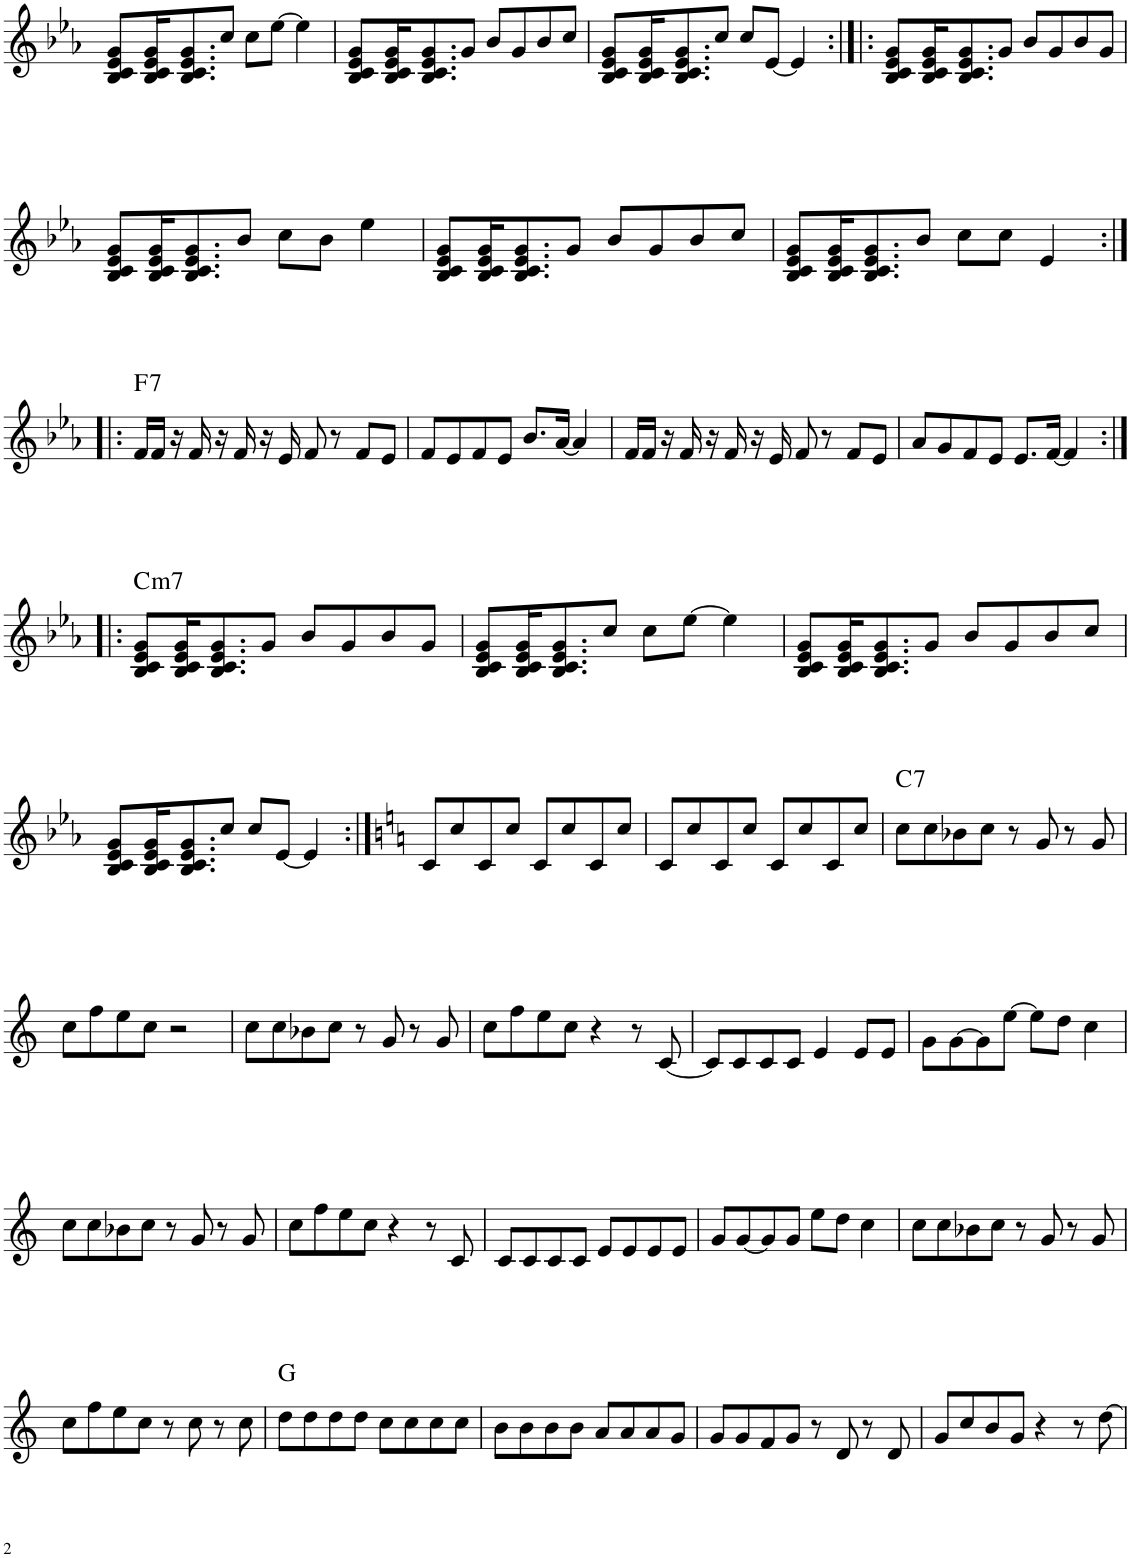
**kern	**harte
*part1	*part1
*staff1	*
*I"Piano	*
*I'Pno.	*
!!LO:PB:g=z
*clefG2	*
*k[b-e-a-]	*
*M4/4	*
=34	=34
8B-/ 8c/ 8e-/ 8g/L	.
16B-/ 16c/ 16e-/ 16g/K	.
8.B-/ 8.c/ 8.e-/ 8.g/	.
8cc/J	.
8cc\L	.
[8ee-\J	.
4ee-\]	.
=35	=35
8B-/ 8c/ 8e-/ 8g/L	.
16B-/ 16c/ 16e-/ 16g/K	.
8.B-/ 8.c/ 8.e-/ 8.g/	.
8g/J	.
8b-/L	.
8g/	.
8b-/	.
8cc/J	.
=36	=36
8B-/ 8c/ 8e-/ 8g/L	.
16B-/ 16c/ 16e-/ 16g/K	.
8.B-/ 8.c/ 8.e-/ 8.g/	.
8cc/J	.
8cc/L	.
[8e-/J	.
4e-/]	.
=37:|!|:	=37:|!|:
8B-/ 8c/ 8e-/ 8g/L	.
16B-/ 16c/ 16e-/ 16g/K	.
8.B-/ 8.c/ 8.e-/ 8.g/	.
8g/J	.
8b-/L	.
8g/	.
8b-/	.
8g/J	.
!!LO:LB:g=z
=38	=38
8B-/ 8c/ 8e-/ 8g/L	.
16B-/ 16c/ 16e-/ 16g/K	.
8.B-/ 8.c/ 8.e-/ 8.g/	.
8b-/J	.
8cc\L	.
8b-\J	.
4ee-\	.
=39	=39
8B-/ 8c/ 8e-/ 8g/L	.
16B-/ 16c/ 16e-/ 16g/K	.
8.B-/ 8.c/ 8.e-/ 8.g/	.
8g/J	.
8b-/L	.
8g/	.
8b-/	.
8cc/J	.
=40	=40
8B-/ 8c/ 8e-/ 8g/L	.
16B-/ 16c/ 16e-/ 16g/K	.
8.B-/ 8.c/ 8.e-/ 8.g/	.
8b-/J	.
8cc\L	.
8cc\J	.
4e-/	.
!!LO:LB:g=z
=41:|!|:	=41:|!|:
!	!LO:H:kt=7
16f/LL	F:7
16f/JJ	.
16r	.
16f/	.
16r	.
16f/	.
16r	.
16e-/	.
8f/	.
8r	.
8f/L	.
8e-/J	.
=42	=42
8f/L	.
8e-/	.
8f/	.
8e-/J	.
8.b-/L	.
[16a-/Jk	.
4a-/]	.
=43	=43
16f/LL	.
16f/JJ	.
16r	.
16f/	.
16r	.
16f/	.
16r	.
16e-/	.
8f/	.
8r	.
8f/L	.
8e-/J	.
=44	=44
8a-/L	.
8g/	.
8f/	.
8e-/J	.
8.e-/L	.
[16f/Jk	.
4f/]	.
!!LO:LB:g=z
=45:|!|:	=45:|!|:
!	!LO:H:kt=m7
8B-/ 8c/ 8e-/ 8g/L	C:min7
16B-/ 16c/ 16e-/ 16g/K	.
8.B-/ 8.c/ 8.e-/ 8.g/	.
8g/J	.
8b-/L	.
8g/	.
8b-/	.
8g/J	.
=46	=46
8B-/ 8c/ 8e-/ 8g/L	.
16B-/ 16c/ 16e-/ 16g/K	.
8.B-/ 8.c/ 8.e-/ 8.g/	.
8cc/J	.
8cc\L	.
[8ee-\J	.
4ee-\]	.
=47	=47
8B-/ 8c/ 8e-/ 8g/L	.
16B-/ 16c/ 16e-/ 16g/K	.
8.B-/ 8.c/ 8.e-/ 8.g/	.
8g/J	.
8b-/L	.
8g/	.
8b-/	.
8cc/J	.
!!LO:LB:g=z
=48	=48
8B-/ 8c/ 8e-/ 8g/L	.
16B-/ 16c/ 16e-/ 16g/K	.
8.B-/ 8.c/ 8.e-/ 8.g/	.
8cc/J	.
8cc/L	.
[8e-/J	.
4e-/]	.
=49:|!	=49:|!
*k[]	*
8c/L	.
8cc/	.
8c/	.
8cc/J	.
8c/L	.
8cc/	.
8c/	.
8cc/J	.
=50	=50
8c/L	.
8cc/	.
8c/	.
8cc/J	.
8c/L	.
8cc/	.
8c/	.
8cc/J	.
=51	=51
!	!LO:H:kt=7
8cc\L	C:7
8cc\	.
8b-X\	.
8cc\J	.
8r	.
8g/	.
8r	.
8g/	.
!!LO:LB:g=z
=52	=52
8cc\L	.
8ff\	.
8ee\	.
8cc\J	.
2r	.
=53	=53
8cc\L	.
8cc\	.
8b-X\	.
8cc\J	.
8r	.
8g/	.
8r	.
8g/	.
=54	=54
8cc\L	.
8ff\	.
8ee\	.
8cc\J	.
4r	.
8r	.
[8c/	.
=55	=55
8c/L]	.
8c/	.
8c/	.
8c/J	.
4e/	.
8e/L	.
8e/J	.
=56	=56
8g\L	.
[8g\	.
8g\]	.
[8ee\J	.
8ee\L]	.
8dd\J	.
4cc\	.
!!LO:LB:g=z
=57	=57
8cc\L	.
8cc\	.
8b-X\	.
8cc\J	.
8r	.
8g/	.
8r	.
8g/	.
=58	=58
8cc\L	.
8ff\	.
8ee\	.
8cc\J	.
4r	.
8r	.
8c/	.
=59	=59
8c/L	.
8c/	.
8c/	.
8c/J	.
8e/L	.
8e/	.
8e/	.
8e/J	.
=60	=60
8g/L	.
[8g/	.
8g/]	.
8g/J	.
8ee\L	.
8dd\J	.
4cc\	.
=61	=61
8cc\L	.
8cc\	.
8b-X\	.
8cc\J	.
8r	.
8g/	.
8r	.
8g/	.
!!LO:LB:g=z
=62	=62
8cc\L	.
8ff\	.
8ee\	.
8cc\J	.
8r	.
8cc\	.
8r	.
8cc\	.
=63	=63
8dd\L	G:maj
8dd\	.
8dd\	.
8dd\J	.
8cc\L	.
8cc\	.
8cc\	.
8cc\J	.
=64	=64
8b\L	.
8b\	.
8b\	.
8b\J	.
8a/L	.
8a/	.
8a/	.
8g/J	.
=65	=65
8g/L	.
8g/	.
8f/	.
8g/J	.
8r	.
8d/	.
8r	.
8d/	.
=66	=66
8g/L	.
8cc/	.
8b/	.
8g/J	.
4r	.
8r	.
[8dd\	.
=	=
*-	*-
